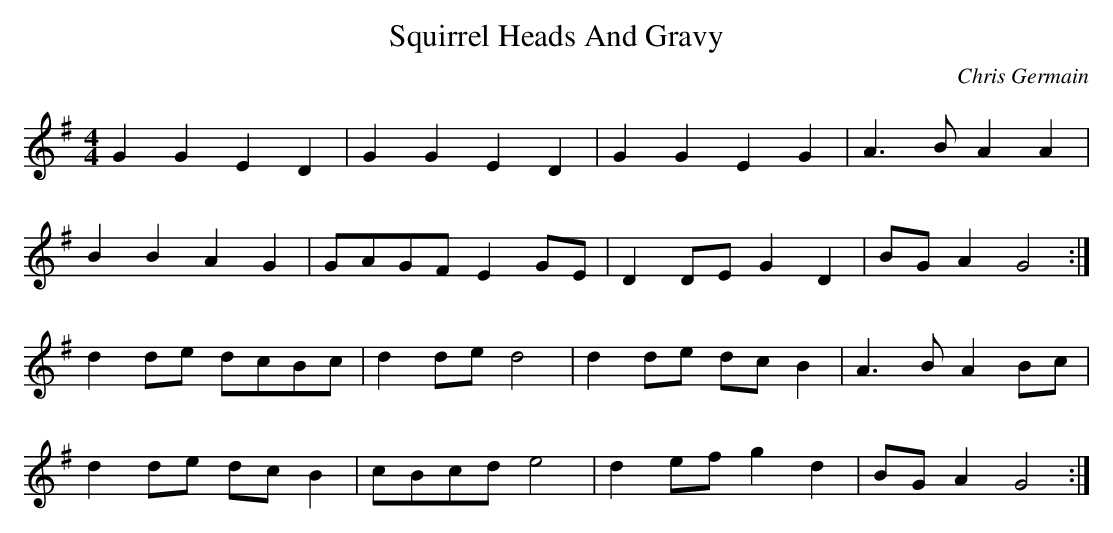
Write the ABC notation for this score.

X:1
T:Squirrel Heads And Gravy
C:Chris Germain
M:4/4
L:1/8
K:G
G2 G2 E2 D2 | G2 G2 E2 D2 | G2 G2 E2 G2 | A3 B  A2 A2 |
B2 B2 A2 G2 | GAGF  E2 GE | D2 DE G2 D2 | BG A2 G4   :|
d2 de dcBc  | d2 de d4    | d2 de dc B2 | A3 B  A2 Bc |
d2 de dc B2 | cBcd  e4    | d2 ef g2 d2 | BG A2 G4   :|
